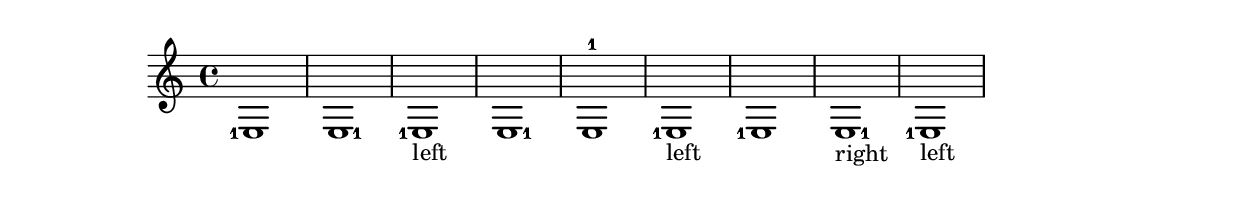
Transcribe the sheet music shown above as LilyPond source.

\version "2.15.7"

\header {

  texidoc = "@code{\once \set} should change a context property value for just one timestep
and then return to the previous value."

}
\relative {
  \set fingeringOrientations = #'(left)
  <e-1>1 |
  \once \set fingeringOrientations = #'(right)
  <e-1> |
  <e-1> -"left" |

  \once \set fingeringOrientations = #'(right)
  <e-1>
  \once \set fingeringOrientations = #'(up)
  <e-1>
  <e-1>-"left"

  \set fingeringOrientations = #'(left)
  <e-1>
  \once \set fingeringOrientations = #'(up)
  \once \set fingeringOrientations = #'(right)
  <e-1>-"right"
 
  <e-1>-"left"
}
